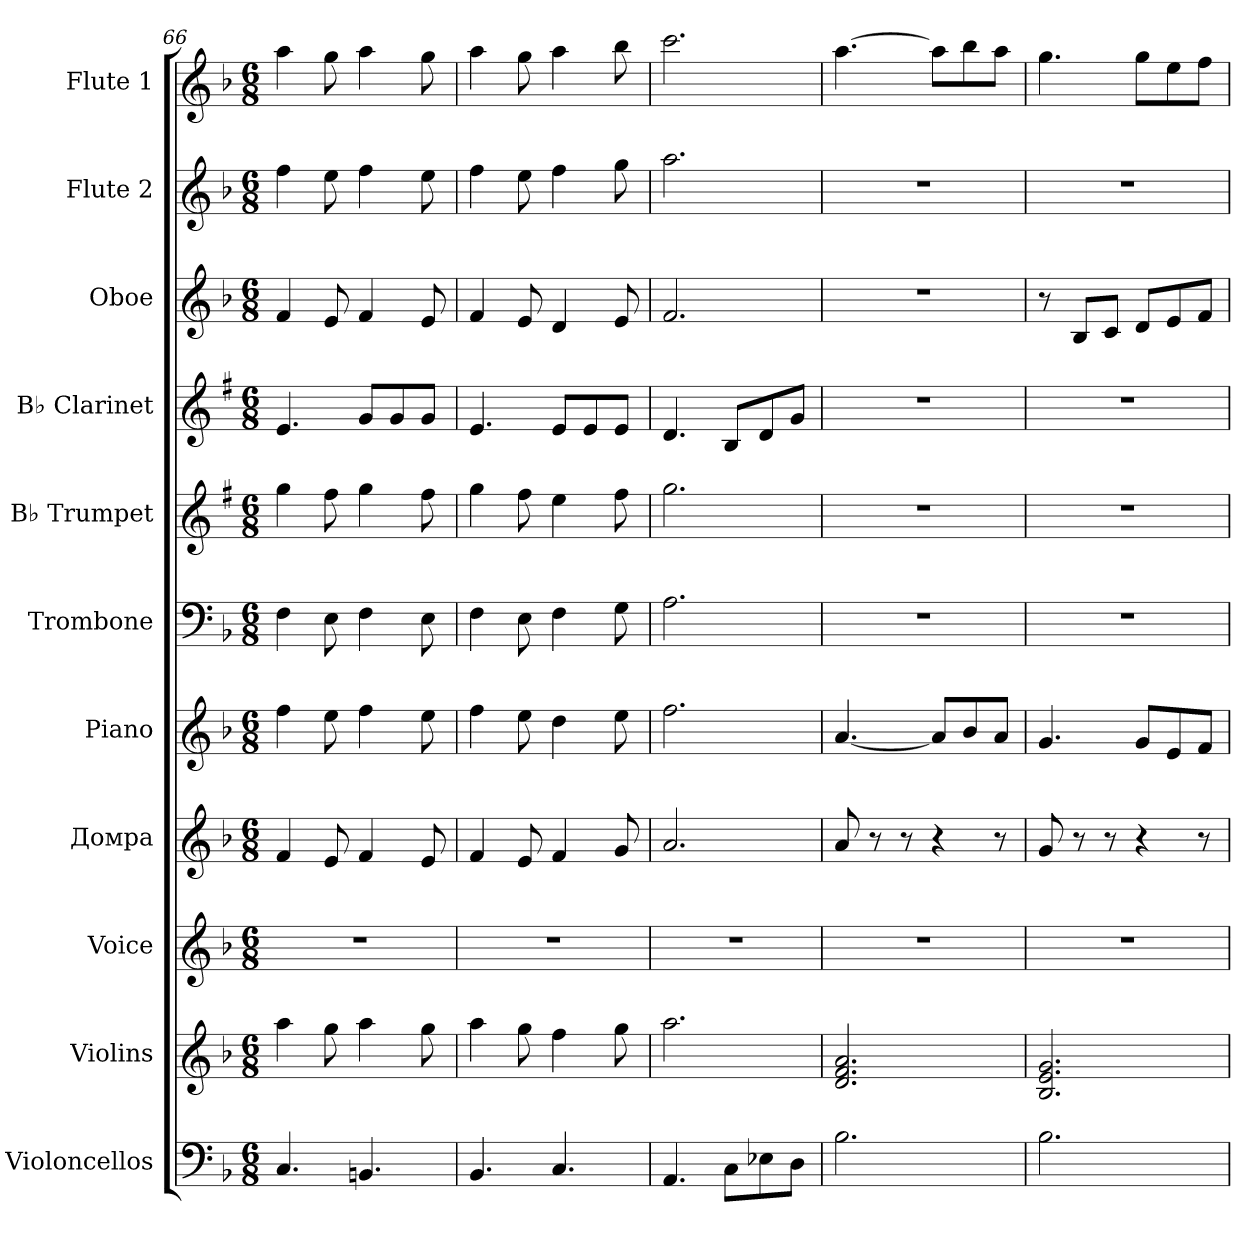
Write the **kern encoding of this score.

**kern	**kern	**kern	**kern	**kern	**kern	**kern	**kern	**kern	**kern	**kern
*part11	*part10	*part9	*part8	*part7	*part6	*part5	*part4	*part3	*part2	*part1
*staff11	*staff10	*staff9	*staff8	*staff7	*staff6	*staff5	*staff4	*staff3	*staff2	*staff1
*I"Violoncellos	*I"Violins	*I"Voice	*I"Домра	*I"Piano	*I"Trombone	*I"B♭ Trumpet	*I"B♭ Clarinet	*I"Oboe	*I"Flute 2	*I"Flute 1
*I'Vcs.	*I'Vlns.	*I'Vo.	*	*I'Pno.	*I'Tbn.	*I'B♭ Tpt.	*I'B♭ Cl.	*I'Ob.	*I'Fl. 2	*I'Fl. 1
*clefF4	*clefG2	*clefG2	*clefG2	*clefG2	*clefF4	*clefG2	*clefG2	*clefG2	*clefG2	*clefG2
*	*	*	*	*	*	*ITrd1c2	*ITrd1c2	*	*	*
*k[b-]	*k[b-]	*k[b-]	*k[b-]	*k[b-]	*k[b-]	*k[b-]	*k[b-]	*k[b-]	*k[b-]	*k[b-]
*M6/8	*M6/8	*M6/8	*M6/8	*M6/8	*M6/8	*M6/8	*M6/8	*M6/8	*M6/8	*M6/8
=66	=66	=66	=66	=66	=66	=66	=66	=66	=66	=66
4.C/	4aa\	2.r	4f/	4ff\	4F\	4ff\	4.d/	4f/	4ff\	4aa\
.	8gg\	.	8e/	8ee\	8E\	8ee\	.	8e/	8ee\	8gg\
4.BBn/	4aa\	.	4f/	4ff\	4F\	4ff\	8f/L	4f/	4ff\	4aa\
.	.	.	.	.	.	.	8f/	.	.	.
.	8gg\	.	8e/	8ee\	8E\	8ee\	8f/J	8e/	8ee\	8gg\
=67	=67	=67	=67	=67	=67	=67	=67	=67	=67	=67
4.BB-/	4aa\	2.r	4f/	4ff\	4F\	4ff\	4.d/	4f/	4ff\	4aa\
.	8gg\	.	8e/	8ee\	8E\	8ee\	.	8e/	8ee\	8gg\
4.C/	4ff\	.	4f/	4dd\	4F\	4dd\	8d/L	4d/	4ff\	4aa\
.	.	.	.	.	.	.	8d/	.	.	.
.	8gg\	.	8g/	8ee\	8G\	8ee\	8d/J	8e/	8gg\	8bb-\
!!LO:PB:g=z
=68	=68	=68	=68	=68	=68	=68	=68	=68	=68	=68
4.AA/	2.aa\	2.r	2.a/	2.ff\	2.A\	2.ff\	4.c/	2.f/	2.aa\	2.ccc\
8C\L	.	.	.	.	.	.	8A/L	.	.	.
8E-X\	.	.	.	.	.	.	8c/	.	.	.
8D\J	.	.	.	.	.	.	8f/J	.	.	.
=69	=69	=69	=69	=69	=69	=69	=69	=69	=69	=69
2.B-\	2.d/ 2.f/ 2.a/	2.r	8a/	[4.a/	2.r	2.r	2.r	2.r	2.r	[4.aa\
.	.	.	8r	.	.	.	.	.	.	.
.	.	.	8r	.	.	.	.	.	.	.
.	.	.	4r	8a/L]	.	.	.	.	.	8aa\L]
.	.	.	.	8b-/	.	.	.	.	.	8bb-\
.	.	.	8r	8a/J	.	.	.	.	.	8aa\J
=70	=70	=70	=70	=70	=70	=70	=70	=70	=70	=70
2.B-\	2.B-/ 2.e/ 2.g/	2.r	8g/	4.g/	2.r	2.r	2.r	8r	2.r	4.gg\
.	.	.	8r	.	.	.	.	8B-/L	.	.
.	.	.	8r	.	.	.	.	8c/J	.	.
.	.	.	4r	8g/L	.	.	.	8d/L	.	8gg\L
.	.	.	.	8e/	.	.	.	8e/	.	8ee\
.	.	.	8r	8f/J	.	.	.	8f/J	.	8ff\J
=	=	=	=	=	=	=	=	=	=	=
*-	*-	*-	*-	*-	*-	*-	*-	*-	*-	*-
